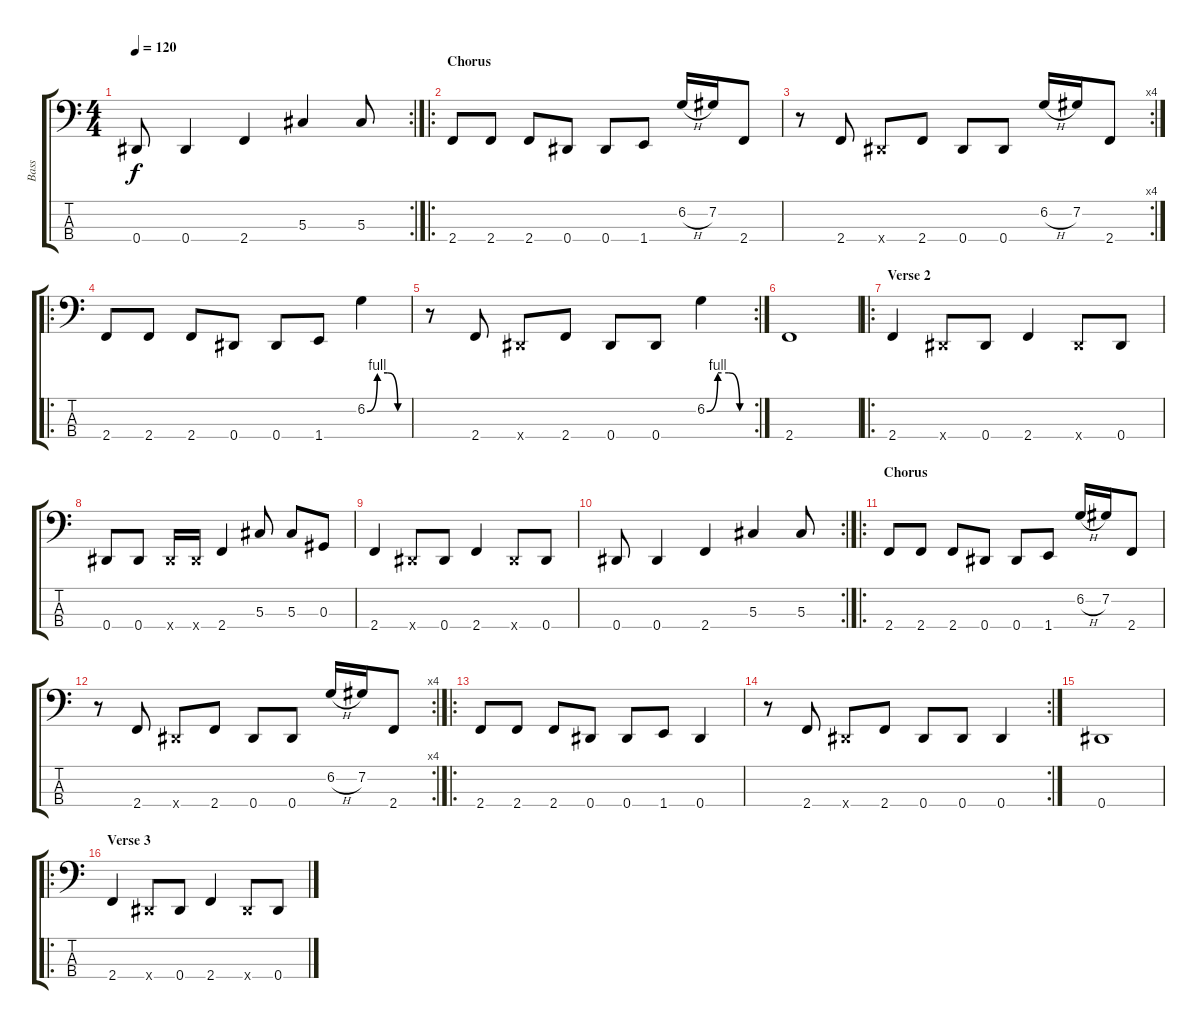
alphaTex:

\track ("Bass" "Bass") {instrument electricbassfinger}
\staff {score tabs}
\tuning (Gb2 Db2 Ab1 Eb1) {hide}
\rc 2
\ts (4 4)
\tempo 120
\clef f4
\ks c
0.4.8{dy f} 0.4.4 2.4.4 5.3.4 5.3.8 |
\ro
\section ("" "Chorus")
2.4.8 2.4.8 2.4.8 0.4.8 0.4.8 1.4.8 6.2{h}.16 7.2.16 2.4.8 |
\rc 4
r.8 2.4.8 0.4{x}.8 2.4.8 0.4.8 0.4.8 6.2{h}.16 7.2.16 2.4.8 |
\ro
2.4.8 2.4.8 2.4.8 0.4.8 0.4.8 1.4.8 6.2{be (custom 0 0 15 4 30 4 45 0 60 0)}.4 |
\rc 2
r.8 2.4.8 0.4{x}.8 2.4.8 0.4.8 0.4.8 6.2{be (custom 0 0 15 4 30 4 45 0 60 0)}.4 |
2.4.1 |
\ro
\section ("" "Verse 2")
2.4.4 0.4{x}.8 0.4.8 2.4.4 0.4{x}.8 0.4.8 |
0.4.8 0.4.8 0.4{x}.16 0.4{x}.16 2.4.4 5.3.8 5.3.8 0.3.8 |
2.4.4 0.4{x}.8 0.4.8 2.4.4 0.4{x}.8 0.4.8 |
\rc 2
0.4.8 0.4.4 2.4.4 5.3.4 5.3.8 |
\ro
\section ("" "Chorus")
2.4.8 2.4.8 2.4.8 0.4.8 0.4.8 1.4.8 6.2{h}.16 7.2.16 2.4.8 |
\rc 4
r.8 2.4.8 0.4{x}.8 2.4.8 0.4.8 0.4.8 6.2{h}.16 7.2.16 2.4.8 |
\ro
2.4.8 2.4.8 2.4.8 0.4.8 0.4.8 1.4.8 0.4.4 |
\rc 2
r.8 2.4.8 0.4{x}.8 2.4.8 0.4.8 0.4.8 0.4.4 |
0.4.1 |
\ro
\section ("" "Verse 3")
2.4.4 0.4{x}.8 0.4.8 2.4.4 0.4{x}.8 0.4.8
